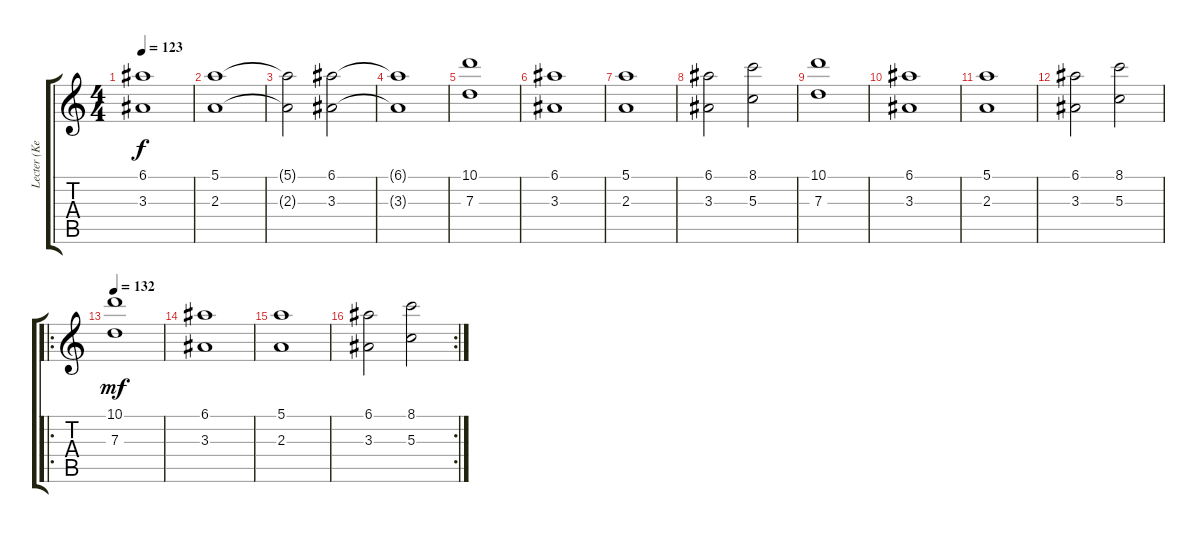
\track ("Lecter (KeybRight)" "Lecter (Ke") {instrument stringensemble1}
\staff {score tabs}
\tuning (E5 B4 G4 D4 A3 D3) {hide}
\ts (4 4)
\tempo 123
\clef g2
\ks c
(6.1{t} 3.3{t}).1{dy f} |
(5.1 2.3).1 |
(5.1{t} 2.3{t}).2 (6.1 3.3).2 |
(6.1{t} 3.3{t}).1 |
(10.1 7.3).1{instrument stringensemble1} |
(6.1 3.3).1 |
(5.1 2.3).1 |
(6.1 3.3).2 (8.1 5.3).2 |
(10.1 7.3).1 |
(6.1 3.3).1 |
(5.1 2.3).1 |
(6.1 3.3).2 (8.1 5.3).2 |
\ro
\tempo 132
(10.1 7.3).1{dy mf} |
(6.1 3.3).1 |
(5.1 2.3).1 |
\rc 2
(6.1 3.3).2 (8.1 5.3).2
